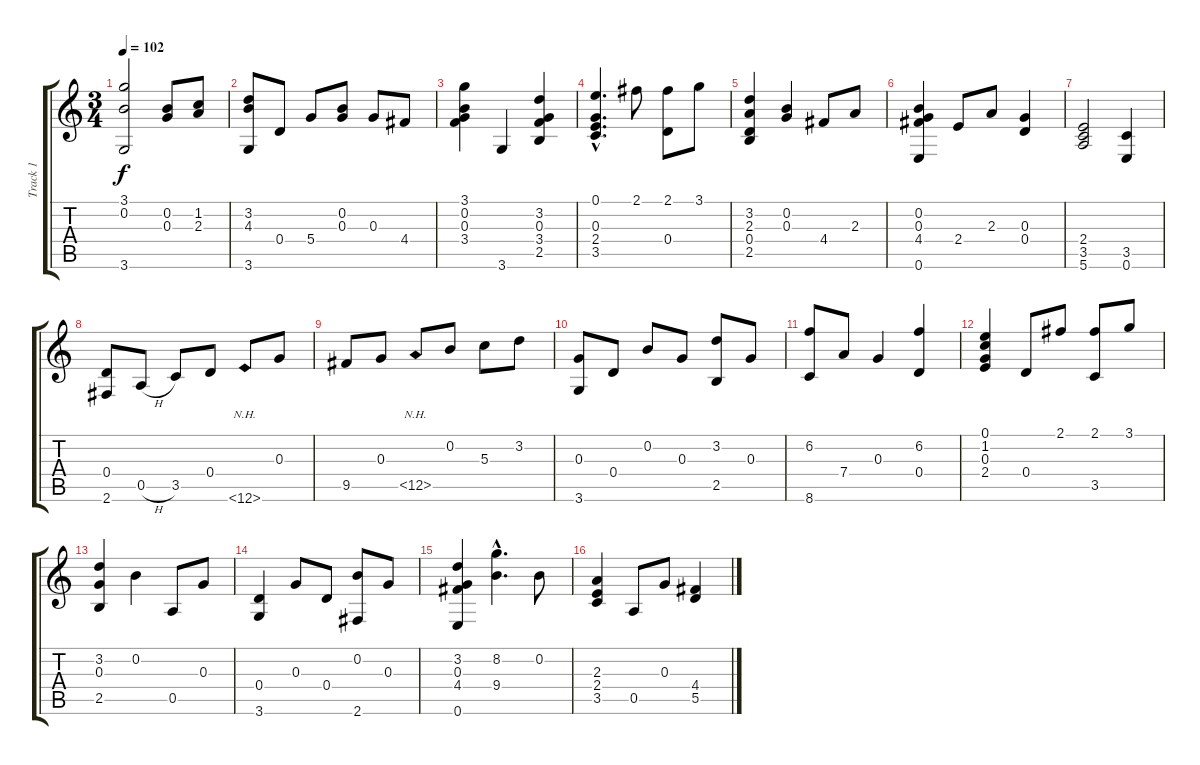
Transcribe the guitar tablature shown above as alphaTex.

\track ("Track 1" "Track 1") {instrument acousticguitarsteel}
\staff {score tabs}
\tuning (E4 B3 G3 D3 A2 E2) {hide}
\ts (3 4)
\tempo 102
\clef g2
\ks c
(3.1 0.2 3.6).2{dy f} (0.2 0.3).8 (1.2 2.3).8 |
(3.2 4.3 3.6).8 0.4.8 5.4.8 (0.2 0.3).8 0.3.8 4.4.8 |
(3.1 0.2 0.3 3.4).4 3.6.4 (3.2 0.3 3.4 2.5).4 |
(0.1{hac} 0.3{hac} 2.4{hac} 3.5{hac}).4{d} 2.1.8 (2.1 0.4).8 3.1.8 |
(3.2 2.3 0.4 2.5).4 (0.2 0.3).4 4.4.8 2.3.8 |
(0.2 0.3 4.4 0.6).4 2.4.8 2.3.8 (0.3 0.4).4 |
(2.4 3.5 5.6).2 (3.5 0.6).4 |
(0.4 2.6).8 0.5{h}.8 3.5.8 0.4.8 12.6{nh}.8 0.3.8 |
9.5.8 0.3.8 12.5{nh}.8 0.2.8 5.3.8 3.2.8 |
(0.3 3.6).8 0.4.8 0.2.8 0.3.8 (3.2 2.5).8 0.3.8 |
(6.2 8.6).8 7.4.8 0.3.4 (6.2 0.4).4 |
(0.1 1.2 0.3 2.4).4 0.4.8 2.1.8 (2.1 3.5).8 3.1.8 |
(3.2 0.3 2.5).4 0.2.4 0.5.8 0.3.8 |
(0.4 3.6).4 0.3.8 0.4.8 (0.2 2.6).8 0.3.8 |
(3.2 0.3 4.4 0.6).4 (8.2{hac} 9.4{hac}).4{d} 0.2.8 |
(2.3 2.4 3.5).4 0.5.8 0.3.8 (4.4 5.5).4
